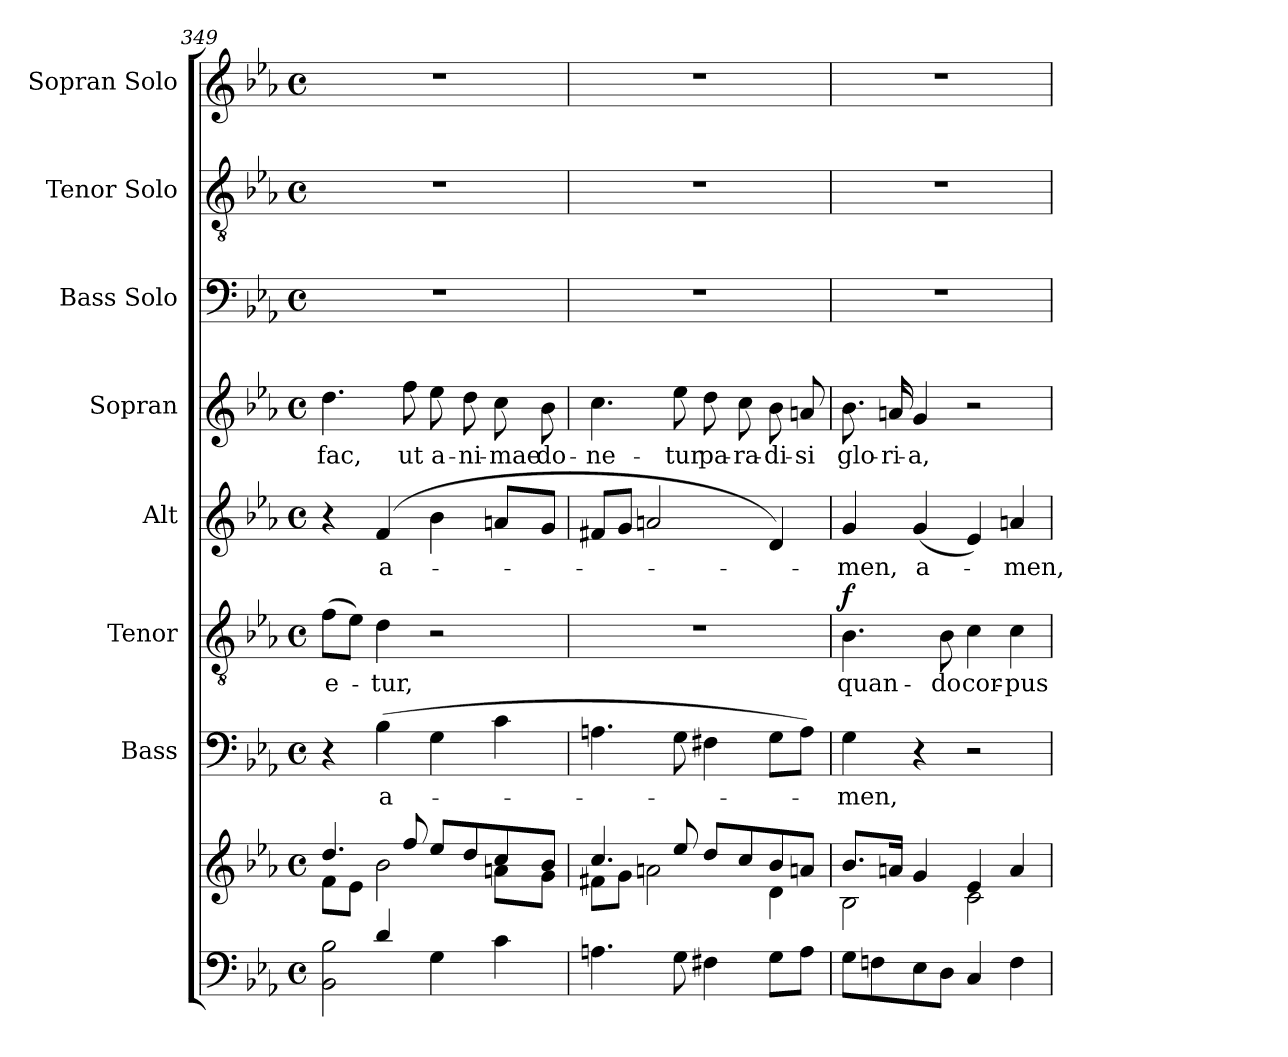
**kern	**kern	**kern	**text	**kern	**text	**dynam	**kern	**text	**kern	**text	**kern	**kern	**kern
*part8	*part8	*part7	*part7	*part6	*part6	*part6	*part5	*part5	*part4	*part4	*part3	*part2	*part1
*staff9	*staff8	*staff7	*staff7	*staff6	*staff6	*staff6	*staff5	*staff5	*staff4	*staff4	*staff3	*staff2	*staff1
*	*	*I"Bass	*	*I"Tenor	*	*	*I"Alt	*	*I"Sopran	*	*I"Bass Solo	*I"Tenor Solo	*I"Sopran Solo
*	*	*I'B.	*	*I'T.	*	*	*I'A.	*	*I'S.	*	*I'B. Solo	*I'T. Solo	*I'S. Solo
*clefF4	*clefG2	*clefF4	*	*clefGv2	*	*	*clefG2	*	*clefG2	*	*clefF4	*clefGv2	*clefG2
*k[b-e-a-]	*k[b-e-a-]	*k[b-e-a-]	*	*k[b-e-a-]	*	*	*k[b-e-a-]	*	*k[b-e-a-]	*	*k[b-e-a-]	*k[b-e-a-]	*k[b-e-a-]
*E-:	*E-:	*E-:	*	*E-:	*	*	*E-:	*	*E-:	*	*E-:	*E-:	*E-:
*M4/4	*M4/4	*M4/4	*	*M4/4	*	*	*M4/4	*	*M4/4	*	*M4/4	*M4/4	*M4/4
*met(c)	*met(c)	*met(c)	*	*met(c)	*	*	*met(c)	*	*met(c)	*	*met(c)	*met(c)	*met(c)
=349	=349	=349	=349	=349	=349	=349	=349	=349	=349	=349	=349	=349	=349
*^	*^	*	*	*	*	*	*	*	*	*	*	*	*
!	!	!	!	!	!	!	!LO:LY:b	!	!	!	!	!LO:LY:b	!	!	!
4ryy	2BB-\ 2B-\	4.dd/	8f\L	4r	.	(>8f\L	-e-	.	4r	.	4.dd\	fac,	1r	1r	1r
.	.	.	8e-\J	.	.	8e-\J)	.	.	.	.	.	.	.	.	.
!	!	!	!	!	!LO:LY:b	!	!LO:LY:b	!	!	!LO:LY:b	!	!	!	!	!
4d/	.	.	2b-\	(>4B-\	a-	4d\	-tur,	.	(4f/	a-	.	.	.	.	.
!	!	!	!	!	!	!	!	!	!	!	!	!LO:LY:b	!	!	!
.	.	8ff/	.	.	.	.	.	.	.	.	8ff\	ut	.	.	.
!	!	!	!	!	!	!	!	!	!	!	!	!LO:LY:b	!	!	!
2ryy	4G\	8ee-/L	.	4G\	.	2r	.	.	4b-\	.	8ee-\	a-	.	.	.
!	!	!	!	!	!	!	!	!	!	!	!	!LO:LY:b	!	!	!
.	.	8dd/	.	.	.	.	.	.	.	.	8dd\	-ni-	.	.	.
!	!	!	!	!	!	!	!	!	!	!	!	!LO:LY:b	!	!	!
.	4c\	8cc/	8an\L	4c\	.	.	.	.	8an/L	.	8cc\	-mae	.	.	.
!	!	!	!	!	!	!	!	!	!	!	!	!LO:LY:b	!	!	!
.	.	8b-/J	8g\J	.	.	.	.	.	8g/J	.	8b-\	do-	.	.	.
*v	*v	*	*	*	*	*	*	*	*	*	*	*	*	*	*
!!LO:PB:g=z
=350	=350	=350	=350	=350	=350	=350	=350	=350	=350	=350	=350	=350	=350	=350
!	!	!	!	!	!	!	!	!	!	!	!LO:LY:b	!	!	!
4.An\	4.cc/	8f#X\L	4.An\	.	1r	.	.	8f#X/L	.	4.cc\	-ne-	1r	1r	1r
.	.	8g\J	.	.	.	.	.	8g/J	.	.	.	.	.	.
.	.	2an\	.	.	.	.	.	2an/	.	.	.	.	.	.
!	!	!	!	!	!	!	!	!	!	!	!LO:LY:b	!	!	!
8G\	8ee-/	.	8G\	.	.	.	.	.	.	8ee-\	-tur	.	.	.
!	!	!	!	!	!	!	!	!	!	!	!LO:LY:b	!	!	!
4F#X\	8dd/L	.	4F#X\	.	.	.	.	.	.	8dd\	pa-	.	.	.
!	!	!	!	!	!	!	!	!	!	!	!LO:LY:b	!	!	!
.	8cc/	.	.	.	.	.	.	.	.	8cc\	-ra-	.	.	.
!	!	!	!	!	!	!	!	!	!	!	!LO:LY:b	!	!	!
8G\L	8b-/	4d\	8G\L	.	.	.	.	4d/)	.	8b-\	-di-	.	.	.
!	!	!	!	!	!	!	!	!	!	!	!LO:LY:b	!	!	!
8A\J	8an/J	.	8A\J)	.	.	.	.	.	.	8an/	-si	.	.	.
=351	=351	=351	=351	=351	=351	=351	=351	=351	=351	=351	=351	=351	=351	=351
!	!	!	!	!LO:LY:b	!	!LO:LY:b	!LO:DY:a	!	!LO:LY:b	!	!LO:LY:b	!	!	!
8G\L	8.b-/L	2B-\	4G\	-men,	4.B-\	quan-	f	4g/	-men,	8.b-\	glo-	1r	1r	1r
8Fn\	.	.	.	.	.	.	.	.	.	.	.	.	.	.
!	!	!	!	!	!	!	!	!	!	!	!LO:LY:b	!	!	!
.	16an/Jk	.	.	.	.	.	.	.	.	16an/	-ri-	.	.	.
!	!	!	!	!	!	!	!	!	!LO:LY:b	!	!LO:LY:b	!	!	!
8E-\	4g/	.	4r	.	.	.	.	(<4g/	a-	4g/	-a,	.	.	.
!	!	!	!	!	!	!LO:LY:b	!	!	!	!	!	!	!	!
8D\J	.	.	.	.	8B-\	-do	.	.	.	.	.	.	.	.
!	!	!	!	!	!	!LO:LY:b	!	!	!	!	!	!	!	!
4C/	4e-/	2c\	2r	.	4c\	cor-	.	4e-/)	.	2r	.	.	.	.
!	!	!	!	!	!	!LO:LY:b	!	!	!LO:LY:b	!	!	!	!	!
4F\	4a/	.	.	.	4c\	-pus	.	4an/	-men,	.	.	.	.	.
*	*v	*v	*	*	*	*	*	*	*	*	*	*	*	*
=	=	=	=	=	=	=	=	=	=	=	=	=	=
*-	*-	*-	*-	*-	*-	*-	*-	*-	*-	*-	*-	*-	*-
